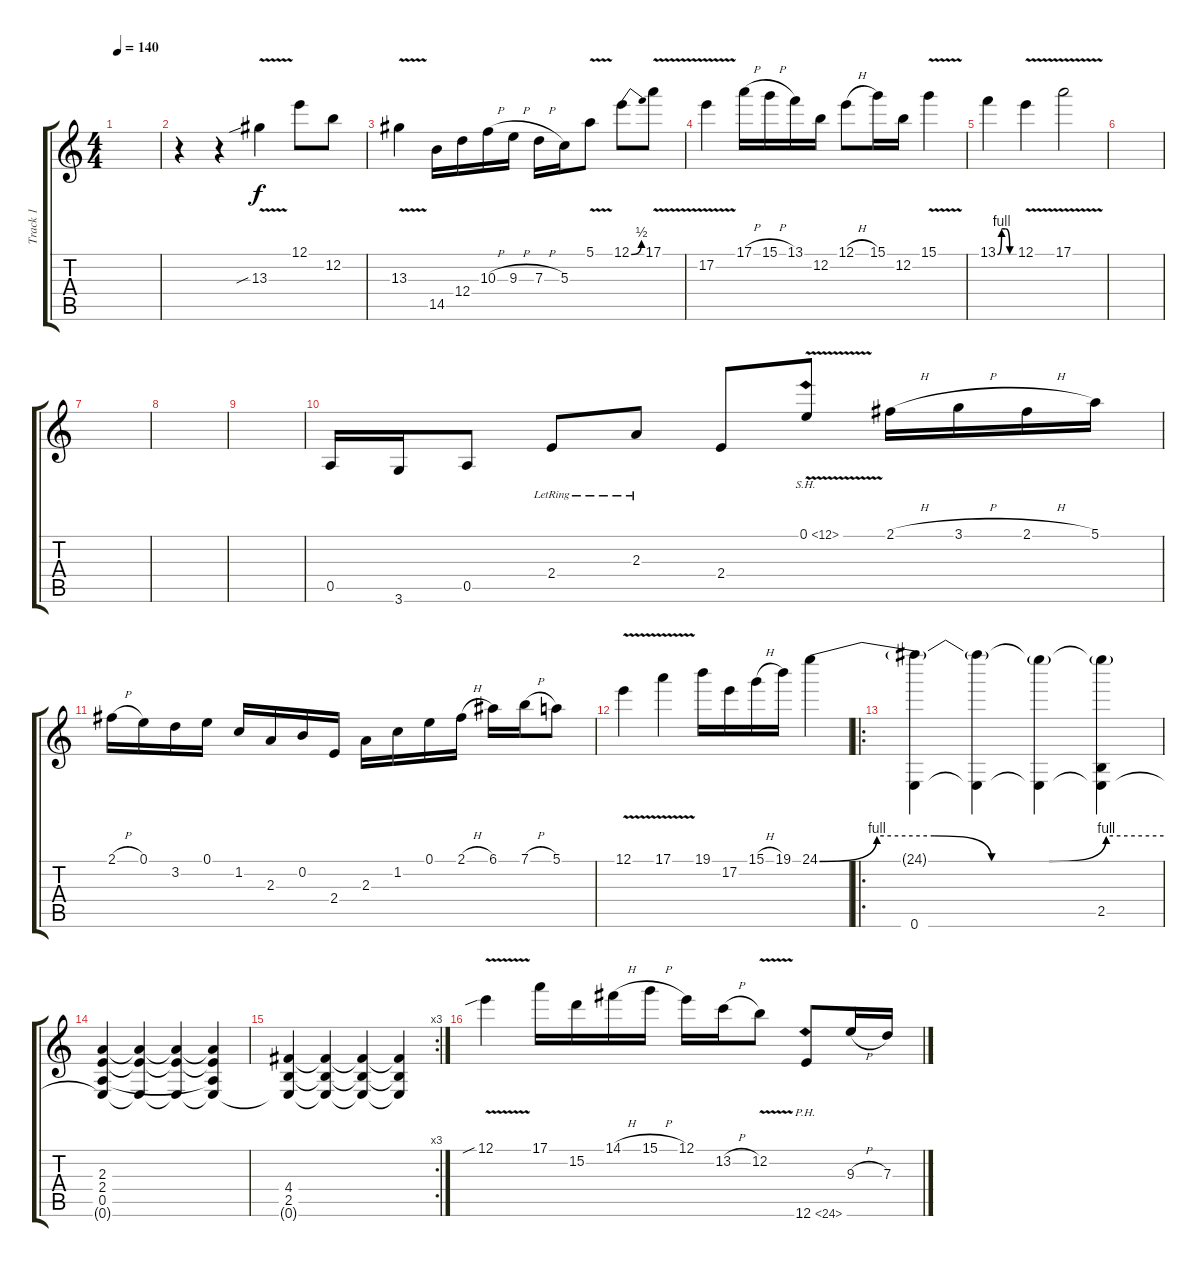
\track ("Track 1" "Track 1") {instrument distortionguitar}
\staff {score tabs}
\tuning (E4 B3 G3 D3 A2 E2) {hide}
\ts (4 4)
\tempo 140
\clef g2
\ks c
|
r.4 r.4 13.3{v sib}.4 12.1.8 12.2.8 |
13.3{v}.4 14.5.16 12.4.16 10.3{h}.16 9.3{h}.16 7.3{h}.16 5.3.16 5.1{v}.8 12.1{be (bend 0 0 60 2)}.8 17.1{v}.8 |
17.2{v}.4 17.1{h}.16 15.1{h}.16 13.1.16 12.2.16 12.1{h}.8 15.1.16 12.2.16 15.1{v}.4 |
13.1{be (custom 0 0 15 4 30 4 45 0 60 0)}.4 12.1{v}.4 17.1{v}.2 |
|
|
|
|
0.5.16 3.6.16 0.5.8 2.4{lr}.8 2.3{lr}.8 2.4.8 0.1{sh 12 v}.8 2.1{h}.16 3.1{h}.16 2.1{h}.16 5.1.16 |
2.1{h}.16 0.1.16 3.2.16 0.1.16 1.2.16 2.3.16 0.2.16 2.4.16 2.3.16 1.2.16 0.1.16 2.1{h}.16 6.1.16 7.1{h}.16 5.1.8 |
12.1{v}.4 17.1{v}.4 19.1.16 17.2.16 15.1{h}.16 19.1.16 24.1{be (custom 0 0 10 4 20 4 30 0 40 0 50 4 60 4)}.4 |
\ro
(24.1{t} 0.6).4 (24.1{t} 0.6{t}).4 (24.1{t} 0.6{t}).4 (24.1{t} 2.5 0.6{t}).4 |
(2.3 2.4 0.5 0.6{t}).4 (2.3{t} 2.4{t} 0.6{t}).4 (2.3{t} 2.4{t} 0.6{t}).4 (2.3{t} 2.4{t} 0.5{t} 0.6{t}).4 |
\rc 3
(4.4 2.5 0.6{t}).4 (4.4{t} 2.5{t} 0.6{t}).4 (4.4{t} 2.5{t} 0.6{t}).4 (4.4{t} 2.5{t} 0.6{t}).4 |
12.1{v sib}.4 17.1.16 15.2.16 14.1{h}.16 15.1{h}.16 12.1.16 13.2{h}.16 12.2{v}.8 12.6{ph 12}.8 9.3{h}.16 7.3.16
